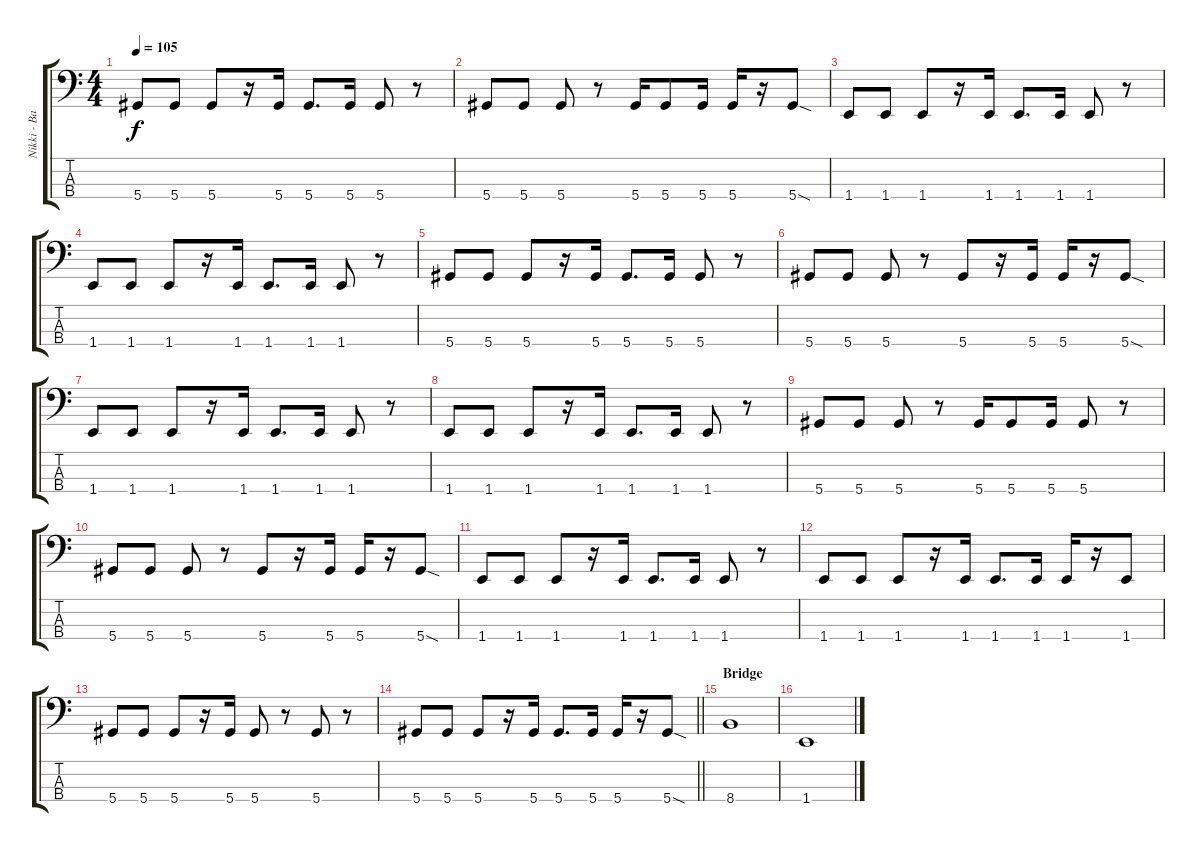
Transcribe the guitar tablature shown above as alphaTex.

\track ("Nikki - Bass" "Nikki - Ba") {instrument electricbassfinger}
\staff {score tabs}
\tuning (Gb2 Db2 Ab1 Eb1) {hide}
\ts (4 4)
\tempo 105
\clef f4
\ks c
5.4.8{dy f} 5.4.8 5.4.8 r.16 5.4.16 5.4.8{d} 5.4.16 5.4.8 r.8 |
5.4.8 5.4.8 5.4.8 r.8 5.4.16 5.4.8 5.4.16 5.4.16 r.16 5.4{sod}.8 |
1.4.8 1.4.8 1.4.8 r.16 1.4.16 1.4.8{d} 1.4.16 1.4.8 r.8 |
1.4.8 1.4.8 1.4.8 r.16 1.4.16 1.4.8{d} 1.4.16 1.4.8 r.8 |
5.4.8 5.4.8 5.4.8 r.16 5.4.16 5.4.8{d} 5.4.16 5.4.8 r.8 |
5.4.8 5.4.8 5.4.8 r.8 5.4.8 r.16 5.4.16 5.4.16 r.16 5.4{sod}.8 |
1.4.8 1.4.8 1.4.8 r.16 1.4.16 1.4.8{d} 1.4.16 1.4.8 r.8 |
1.4.8 1.4.8 1.4.8 r.16 1.4.16 1.4.8{d} 1.4.16 1.4.8 r.8 |
5.4.8 5.4.8 5.4.8 r.8 5.4.16 5.4.8 5.4.16 5.4.8 r.8 |
5.4.8 5.4.8 5.4.8 r.8 5.4.8 r.16 5.4.16 5.4.16 r.16 5.4{sod}.8 |
1.4.8 1.4.8 1.4.8 r.16 1.4.16 1.4.8{d} 1.4.16 1.4.8 r.8 |
1.4.8 1.4.8 1.4.8 r.16 1.4.16 1.4.8{d} 1.4.16 1.4.16 r.16 1.4.8 |
5.4.8 5.4.8 5.4.8 r.16 5.4.16 5.4.8 r.8 5.4.8 r.8 |
\barLineRight lightlight
5.4.8 5.4.8 5.4.8 r.16 5.4.16 5.4.8{d} 5.4.16 5.4.16 r.16 5.4{sod}.8 |
\section ("" "Bridge")
8.4.1 |
1.4.1
